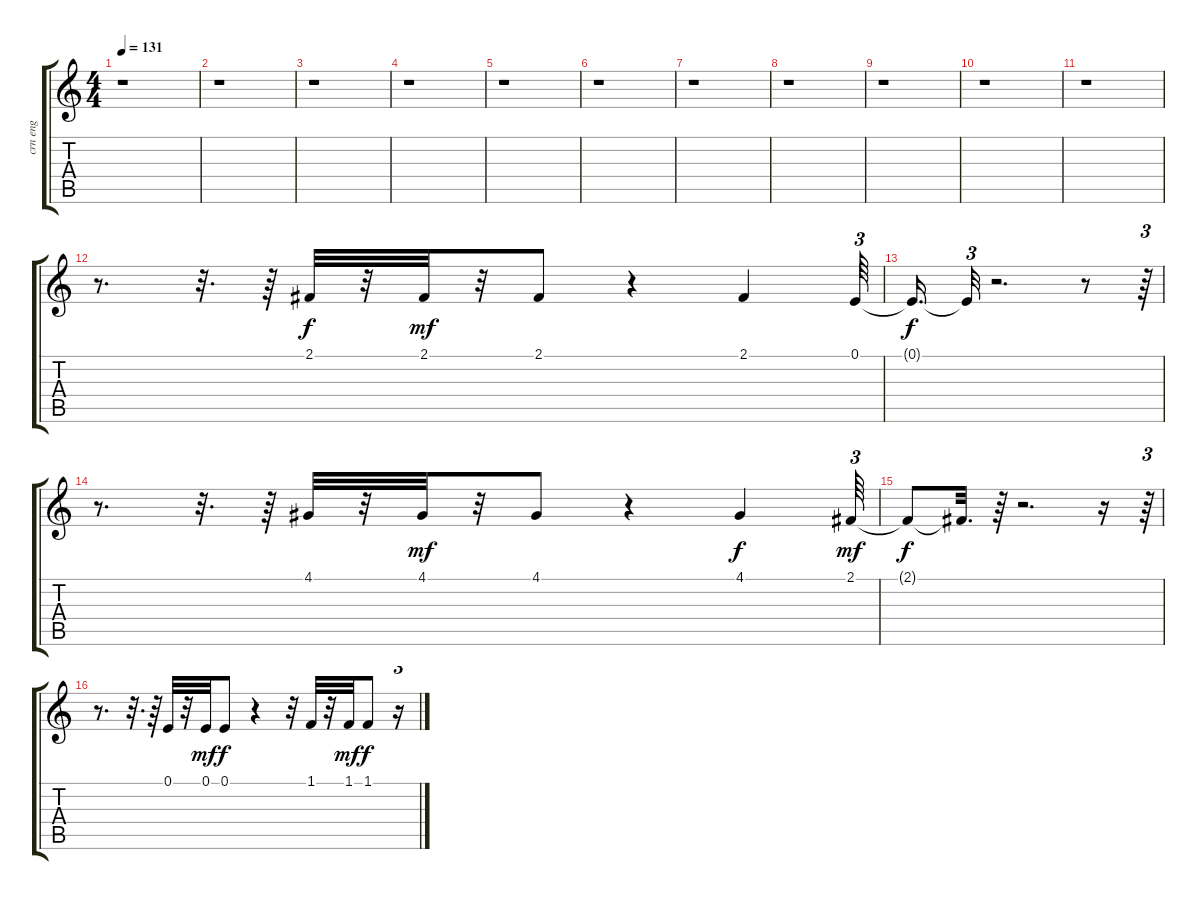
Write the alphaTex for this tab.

\track ("crn eng" "crn eng") {instrument englishhorn}
\staff {score tabs}
\tuning (E4 B3 G3 D3 A2 E2) {hide}
\ts (4 4)
\tempo 131
\clef g2
\ks c
r.1{dy f} |
r.1 |
r.1 |
r.1 |
r.1 |
r.1 |
r.1 |
r.1 |
r.1 |
r.1 |
r.1 |
r.8{d} r.32{d} r.64 2.1.32 r.32 2.1.32{dy mf} r.32 2.1.8 r.4 2.1.4 0.1.64{tu (3 2)} |
0.1{t}.16{d dy f} 0.1{t}.32{tu (3 2)} r.2{d} r.8 r.64{tu (3 2)} |
r.8{d} r.32{d} r.64 4.1.32 r.32 4.1.32{dy mf} r.32 4.1.8 r.4 4.1.4{dy f} 2.1.64{tu (3 2) dy mf} |
2.1{t}.8{dy f} 2.1{t}.32{d} r.64 r.2{d} r.16 r.64{tu (3 2)} |
r.8{d} r.32{d} r.64 0.1.32 r.32 0.1.32{dy mf} 0.1.8{dy f} r.4 r.32 1.1.32 r.32 1.1.32{dy mf} 1.1.8{dy f} r.16{tu (3 2)}
